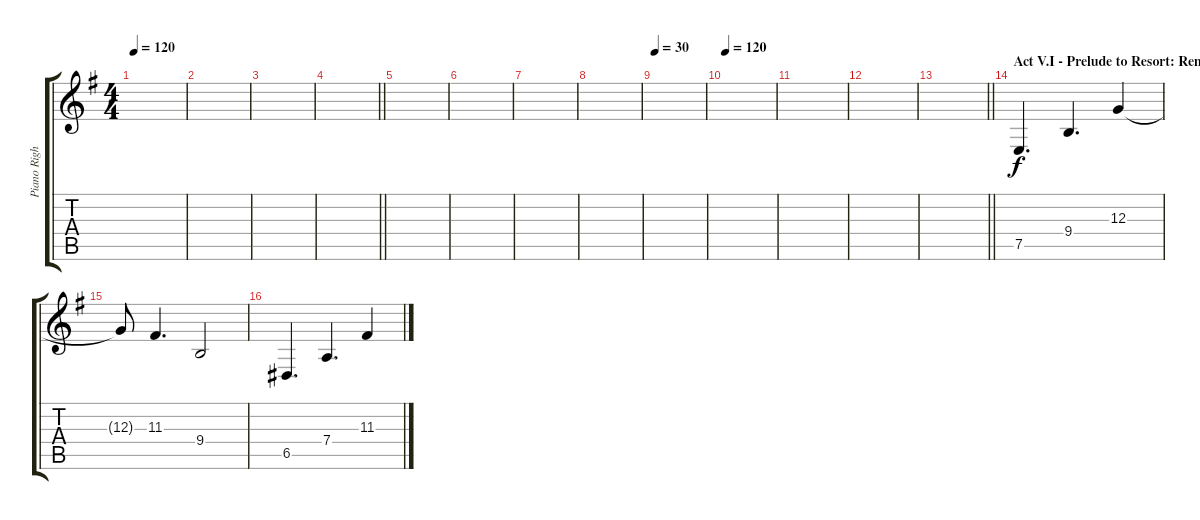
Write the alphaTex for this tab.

\track ("Piano Right Standard" "Piano Righ") {instrument acousticgrandpiano}
\staff {score tabs}
\tuning (E4 B3 G3 D3 A2 E2) {hide}
\ts (4 4)
\section ("" "")
\tempo 120
\clef g2
\ks eminor
|
|
|
\barLineRight lightlight
|
|
|
|
|
\tempo 30
|
\tempo 120
|
|
|
\barLineRight lightlight
|
\section ("" "Act V.I - Prelude to Resort: Remembrance")
7.5.4{d} 9.4.4{d} 12.3.4 |
12.3{t}.8 11.3.4{d} 9.4.2 |
6.5.4{d} 7.4.4{d} 11.3.4
